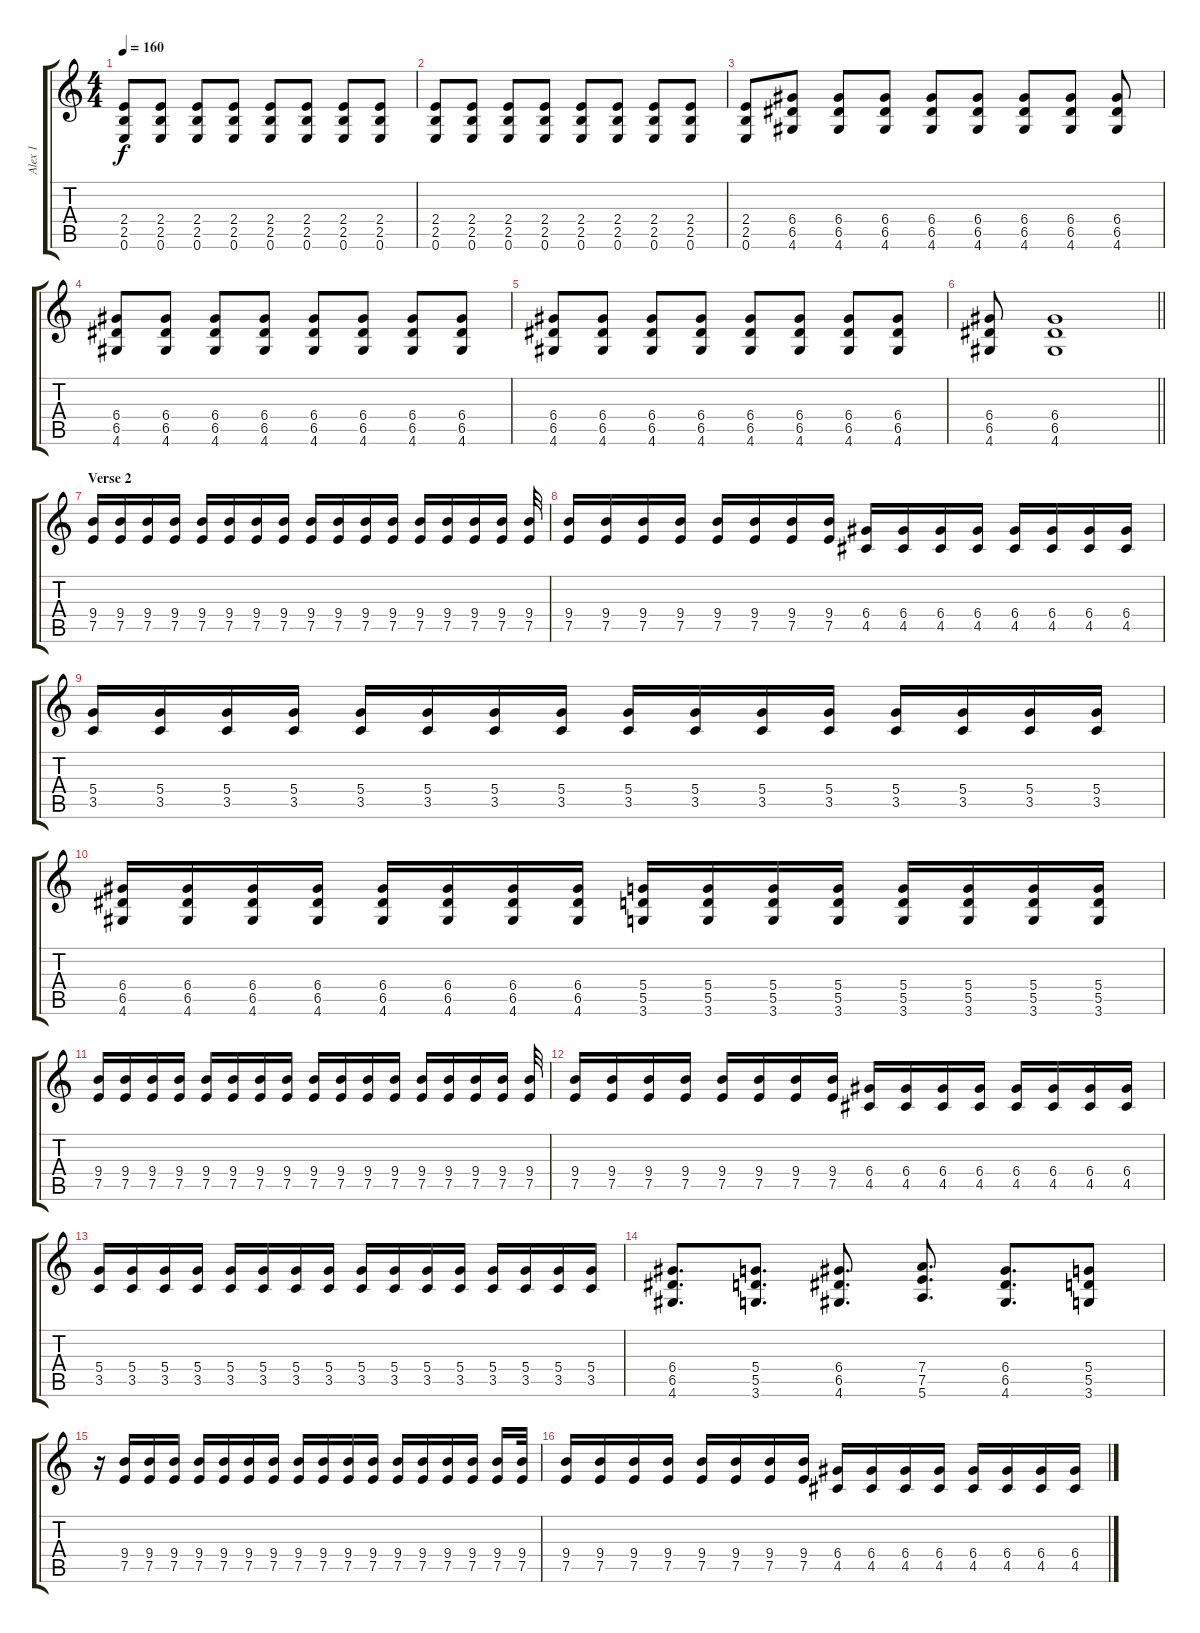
\track ("Alex 1" "Alex 1") {instrument distortionguitar}
\staff {score tabs}
\tuning (E4 B3 G3 D3 A2 E2) {hide}
\ts (4 4)
\tempo 160
\clef g2
\ks c
(2.4 2.5 0.6).8{dy f} (2.4 2.5 0.6).8 (2.4 2.5 0.6).8 (2.4 2.5 0.6).8 (2.4 2.5 0.6).8 (2.4 2.5 0.6).8 (2.4 2.5 0.6).8 (2.4 2.5 0.6).8 |
(2.4 2.5 0.6).8 (2.4 2.5 0.6).8 (2.4 2.5 0.6).8 (2.4 2.5 0.6).8 (2.4 2.5 0.6).8 (2.4 2.5 0.6).8 (2.4 2.5 0.6).8 (2.4 2.5 0.6).8 |
(2.4 2.5 0.6).8 (6.4 6.5 4.6).8 (6.4 6.5 4.6).8 (6.4 6.5 4.6).8 (6.4 6.5 4.6).8 (6.4 6.5 4.6).8 (6.4 6.5 4.6).8 (6.4 6.5 4.6).8 (6.4 6.5 4.6).8 |
(6.4 6.5 4.6).8 (6.4 6.5 4.6).8 (6.4 6.5 4.6).8 (6.4 6.5 4.6).8 (6.4 6.5 4.6).8 (6.4 6.5 4.6).8 (6.4 6.5 4.6).8 (6.4 6.5 4.6).8 |
(6.4 6.5 4.6).8 (6.4 6.5 4.6).8 (6.4 6.5 4.6).8 (6.4 6.5 4.6).8 (6.4 6.5 4.6).8 (6.4 6.5 4.6).8 (6.4 6.5 4.6).8 (6.4 6.5 4.6).8 |
\barLineRight lightlight
(6.4 6.5 4.6).8 (6.4 6.5 4.6).1 |
\section ("" "Verse 2")
(9.4 7.5).16 (9.4 7.5).16 (9.4 7.5).16 (9.4 7.5).16 (9.4 7.5).16 (9.4 7.5).16 (9.4 7.5).16 (9.4 7.5).16 (9.4 7.5).16 (9.4 7.5).16 (9.4 7.5).16 (9.4 7.5).16 (9.4 7.5).16 (9.4 7.5).16 (9.4 7.5).16 (9.4 7.5).16 (9.4 7.5).32 |
(9.4 7.5).16 (9.4 7.5).16 (9.4 7.5).16 (9.4 7.5).16 (9.4 7.5).16 (9.4 7.5).16 (9.4 7.5).16 (9.4 7.5).16 (6.4 4.5).16 (6.4 4.5).16 (6.4 4.5).16 (6.4 4.5).16 (6.4 4.5).16 (6.4 4.5).16 (6.4 4.5).16 (6.4 4.5).16 |
(5.4 3.5).16 (5.4 3.5).16 (5.4 3.5).16 (5.4 3.5).16 (5.4 3.5).16 (5.4 3.5).16 (5.4 3.5).16 (5.4 3.5).16 (5.4 3.5).16 (5.4 3.5).16 (5.4 3.5).16 (5.4 3.5).16 (5.4 3.5).16 (5.4 3.5).16 (5.4 3.5).16 (5.4 3.5).16 |
(6.4 6.5 4.6).16 (6.4 6.5 4.6).16 (6.4 6.5 4.6).16 (6.4 6.5 4.6).16 (6.4 6.5 4.6).16 (6.4 6.5 4.6).16 (6.4 6.5 4.6).16 (6.4 6.5 4.6).16 (5.4 5.5 3.6).16 (5.4 5.5 3.6).16 (5.4 5.5 3.6).16 (5.4 5.5 3.6).16 (5.4 5.5 3.6).16 (5.4 5.5 3.6).16 (5.4 5.5 3.6).16 (5.4 5.5 3.6).16 |
(9.4 7.5).16 (9.4 7.5).16 (9.4 7.5).16 (9.4 7.5).16 (9.4 7.5).16 (9.4 7.5).16 (9.4 7.5).16 (9.4 7.5).16 (9.4 7.5).16 (9.4 7.5).16 (9.4 7.5).16 (9.4 7.5).16 (9.4 7.5).16 (9.4 7.5).16 (9.4 7.5).16 (9.4 7.5).16 (9.4 7.5).32 |
(9.4 7.5).16 (9.4 7.5).16 (9.4 7.5).16 (9.4 7.5).16 (9.4 7.5).16 (9.4 7.5).16 (9.4 7.5).16 (9.4 7.5).16 (6.4 4.5).16 (6.4 4.5).16 (6.4 4.5).16 (6.4 4.5).16 (6.4 4.5).16 (6.4 4.5).16 (6.4 4.5).16 (6.4 4.5).16 |
(5.4 3.5).16 (5.4 3.5).16 (5.4 3.5).16 (5.4 3.5).16 (5.4 3.5).16 (5.4 3.5).16 (5.4 3.5).16 (5.4 3.5).16 (5.4 3.5).16 (5.4 3.5).16 (5.4 3.5).16 (5.4 3.5).16 (5.4 3.5).16 (5.4 3.5).16 (5.4 3.5).16 (5.4 3.5).16 |
(6.4 6.5 4.6).8{d} (5.4 5.5 3.6).8{d} (6.4 6.5 4.6).8{d} (7.4 7.5 5.6).8{d} (6.4 6.5 4.6).8{d} (5.4 5.5 3.6).8 |
r.16 (9.4 7.5).16 (9.4 7.5).16 (9.4 7.5).16 (9.4 7.5).16 (9.4 7.5).16 (9.4 7.5).16 (9.4 7.5).16 (9.4 7.5).16 (9.4 7.5).16 (9.4 7.5).16 (9.4 7.5).16 (9.4 7.5).16 (9.4 7.5).16 (9.4 7.5).16 (9.4 7.5).16 (9.4 7.5).16 (9.4 7.5).32 |
(9.4 7.5).16 (9.4 7.5).16 (9.4 7.5).16 (9.4 7.5).16 (9.4 7.5).16 (9.4 7.5).16 (9.4 7.5).16 (9.4 7.5).16 (6.4 4.5).16 (6.4 4.5).16 (6.4 4.5).16 (6.4 4.5).16 (6.4 4.5).16 (6.4 4.5).16 (6.4 4.5).16 (6.4 4.5).16
